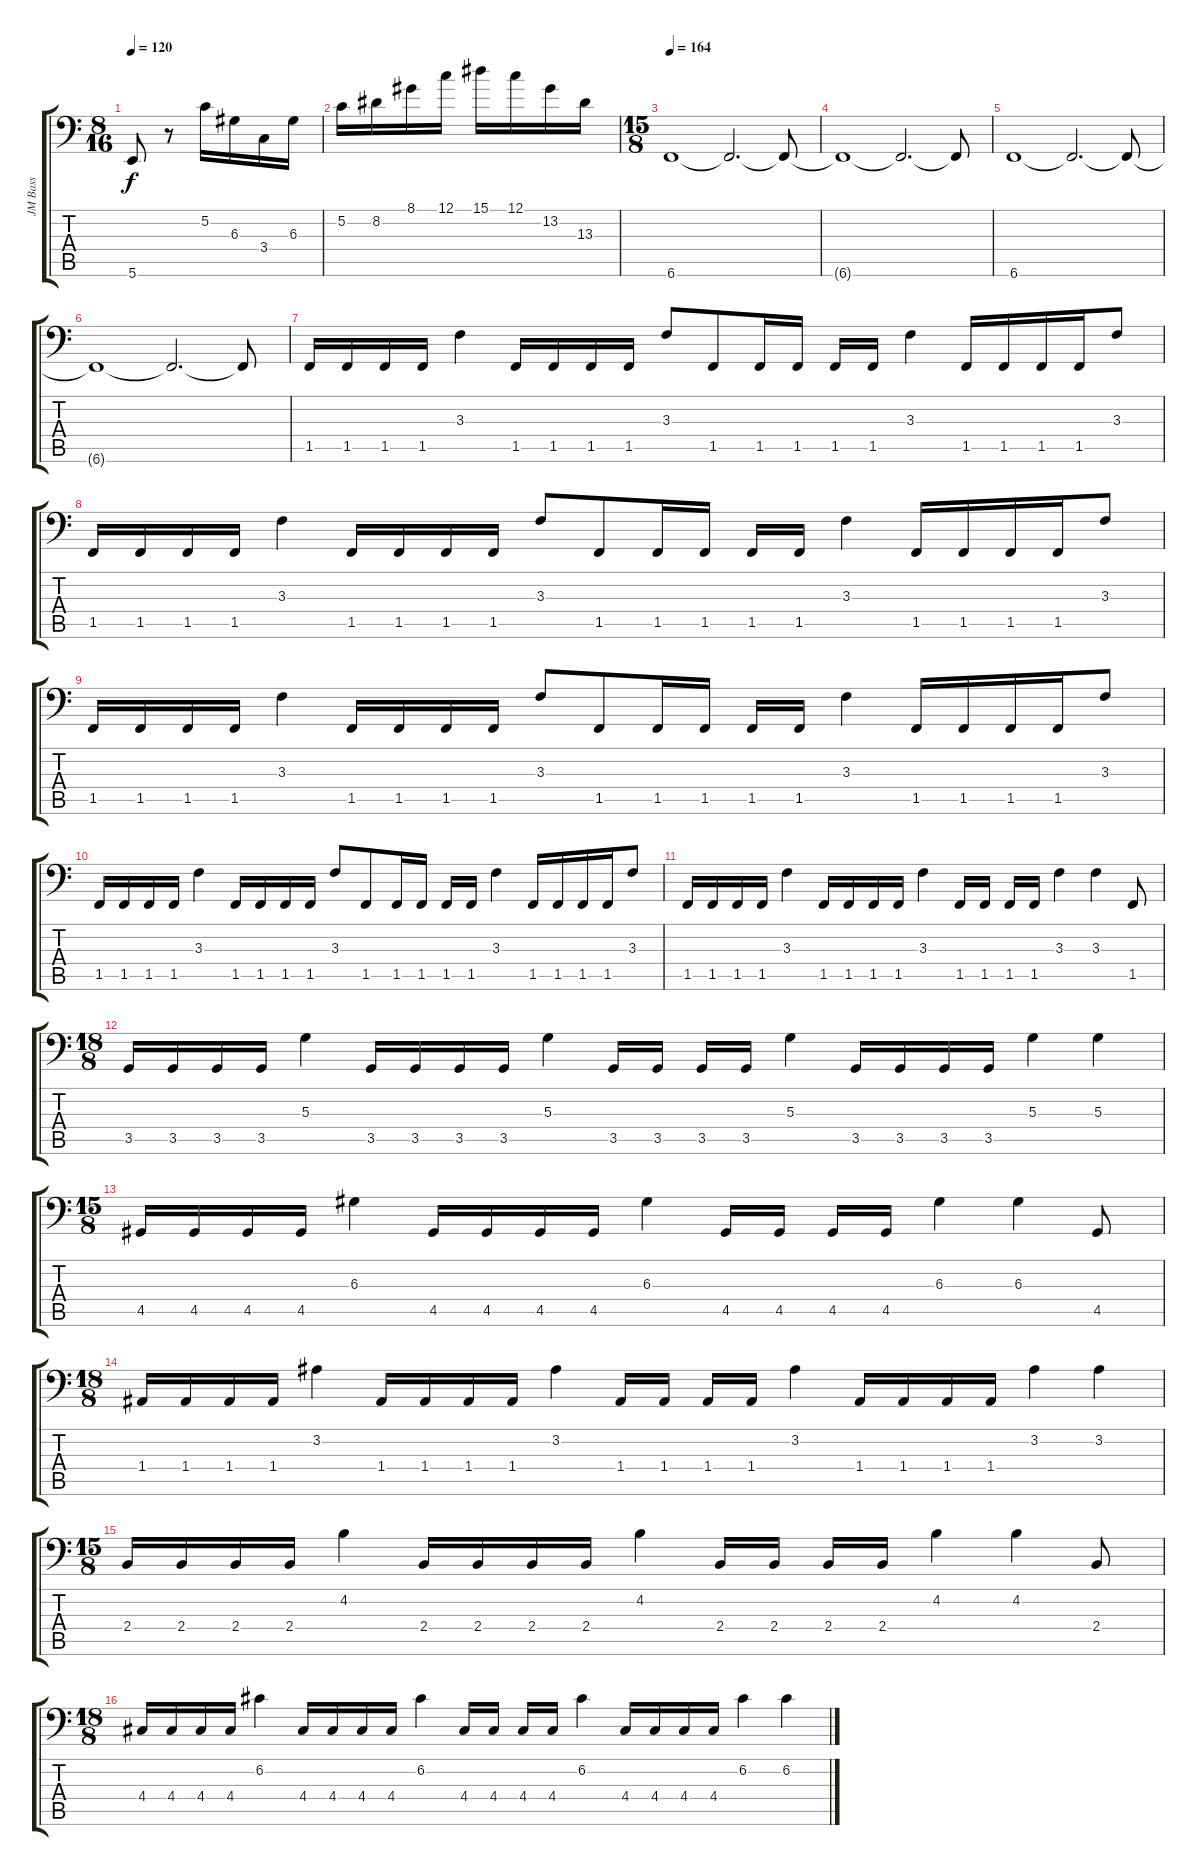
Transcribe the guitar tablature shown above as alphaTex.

\track ("JM Bass" "JM Bass") {instrument electricbassfinger}
\staff {score tabs}
\tuning (C3 G2 D2 A1 E1 B0) {hide}
\ts (8 16)
\tempo 120
\clef f4
\ks c
5.6.8{dy f} r.8 5.2.16 6.3.16 3.4.16 6.3.16 |
5.2.16 8.2.16 8.1.16 12.1.16 15.1.16 12.1.16 13.2.16 13.3.16 |
\ts (15 8)
\tempo 164
6.6.1 6.6{t}.2{d} 6.6{t}.8 |
6.6{t}.1 6.6{t}.2{d} 6.6{t}.8 |
6.6.1 6.6{t}.2{d} 6.6{t}.8 |
6.6{t}.1 6.6{t}.2{d} 6.6{t}.8 |
1.5.16 1.5.16 1.5.16 1.5.16 3.3.4 1.5.16 1.5.16 1.5.16 1.5.16 3.3.8 1.5.8 1.5.16 1.5.16 1.5.16 1.5.16 3.3.4 1.5.16 1.5.16 1.5.16 1.5.16 3.3.8 |
1.5.16 1.5.16 1.5.16 1.5.16 3.3.4 1.5.16 1.5.16 1.5.16 1.5.16 3.3.8 1.5.8 1.5.16 1.5.16 1.5.16 1.5.16 3.3.4 1.5.16 1.5.16 1.5.16 1.5.16 3.3.8 |
1.5.16 1.5.16 1.5.16 1.5.16 3.3.4 1.5.16 1.5.16 1.5.16 1.5.16 3.3.8 1.5.8 1.5.16 1.5.16 1.5.16 1.5.16 3.3.4 1.5.16 1.5.16 1.5.16 1.5.16 3.3.8 |
1.5.16 1.5.16 1.5.16 1.5.16 3.3.4 1.5.16 1.5.16 1.5.16 1.5.16 3.3.8 1.5.8 1.5.16 1.5.16 1.5.16 1.5.16 3.3.4 1.5.16 1.5.16 1.5.16 1.5.16 3.3.8 |
1.5.16 1.5.16 1.5.16 1.5.16 3.3.4 1.5.16 1.5.16 1.5.16 1.5.16 3.3.4 1.5.16 1.5.16 1.5.16 1.5.16 3.3.4 3.3.4 1.5.8 |
\ts (18 8)
3.5.16 3.5.16 3.5.16 3.5.16 5.3.4 3.5.16 3.5.16 3.5.16 3.5.16 5.3.4 3.5.16 3.5.16 3.5.16 3.5.16 5.3.4 3.5.16 3.5.16 3.5.16 3.5.16 5.3.4 5.3.4 |
\ts (15 8)
4.5.16 4.5.16 4.5.16 4.5.16 6.3.4 4.5.16 4.5.16 4.5.16 4.5.16 6.3.4 4.5.16 4.5.16 4.5.16 4.5.16 6.3.4 6.3.4 4.5.8 |
\ts (18 8)
1.4.16 1.4.16 1.4.16 1.4.16 3.2.4 1.4.16 1.4.16 1.4.16 1.4.16 3.2.4 1.4.16 1.4.16 1.4.16 1.4.16 3.2.4 1.4.16 1.4.16 1.4.16 1.4.16 3.2.4 3.2.4 |
\ts (15 8)
2.4.16 2.4.16 2.4.16 2.4.16 4.2.4 2.4.16 2.4.16 2.4.16 2.4.16 4.2.4 2.4.16 2.4.16 2.4.16 2.4.16 4.2.4 4.2.4 2.4.8 |
\ts (18 8)
4.4.16 4.4.16 4.4.16 4.4.16 6.2.4 4.4.16 4.4.16 4.4.16 4.4.16 6.2.4 4.4.16 4.4.16 4.4.16 4.4.16 6.2.4 4.4.16 4.4.16 4.4.16 4.4.16 6.2.4 6.2.4
